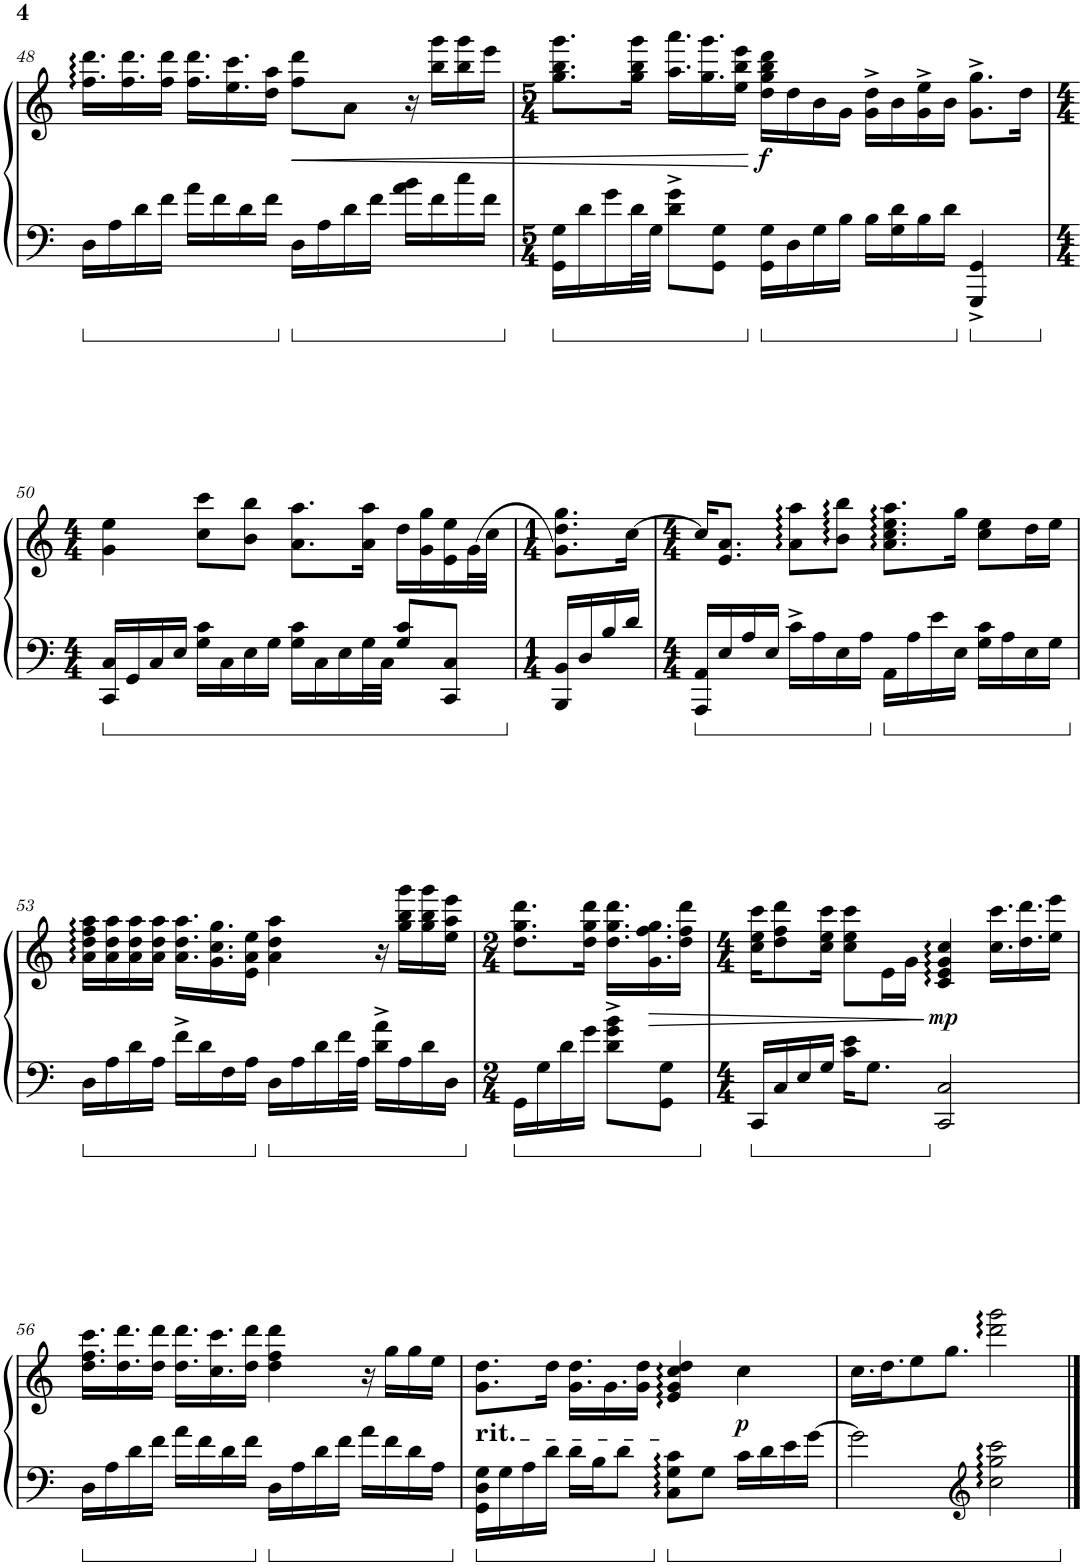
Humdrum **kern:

**kern	**kern	**dynam
*part1	*part1	*part1
*staff2	*staff1	*staff1/2
*I"钢琴	*	*
!!LO:PB:g=z
*clefF4	*clefG2	*
*k[]	*k[]	*
*M4/4	*M4/4	*
=48	=48	=48
16D\LL	16.ff\ 16.ddd\LL	.
16A\	.	.
.	16.ff\ 16.ddd\	.
16d\	.	.
16f\JJ	16ff\ 16ddd\JJ	.
16a\LL	16.ff\ 16.ddd\LL	.
16f\	.	.
.	16.ee\ 16.ccc\	.
16d\	.	.
16f\JJ	16dd\ 16aa\JJ	.
!	!	!LO:HP:b
16D\LL	8ff\ 8ddd\L	<
16A\	.	.
16d\	8a\J	.
16f\JJ	.	.
16a\ 16b\LL	16r	.
16f\	16bb\ 16ggg\LL	.
16cc\	16bb\ 16ggg\	.
16f\JJ	16eee\JJ	.
=49	=49	=49
*M5/4	*M5/4	*
16GG\ 16G\LL	8.gg\ 8.bb\ 8.ggg\L	.
16d\	.	.
16g\	.	.
32d\L	16gg\ 16bb\ 16ggg\Jk	.
32G\JJJ	.	.
8d\^ 8g\^L	16.aa\ 16.aaa\LL	.
.	16.gg\ 16.ggg\	.
8GG\ 8G\J	.	.
.	16ee\ 16bb\ 16eee\JJ	.
!	!	!LO:DY:n=1:b
16GG\ 16G\LL	16dd\ 16gg\ 16bb\ 16ddd\LL	[ f
16D\	16dd\	.
16G\	16b\	.
16B\JJ	16g\JJ	.
16B\LL	16g\^ 16dd\^LL	.
16G\ 16d\	16b\	.
16B\	16g\^ 16ee\^	.
16d\JJ	16b\JJ	.
4GGG/^ 4GG/^	8.g\^ 8.gg\^L	.
.	16dd\Jk	.
!!LO:LB:g=z
=50	=50	=50
*M4/4	*M4/4	*
16CC/ 16C/LL	4g\ 4ee\	.
16GG/	.	.
16C/	.	.
16E/JJ	.	.
16G\ 16c\LL	8cc\ 8ccc\L	.
16C\	.	.
16E\	8b\ 8bb\J	.
16G\JJ	.	.
16G\ 16c\LL	8.a\ 8.aa\L	.
16C\	.	.
16E\	.	.
32G\L	16a\ 16aa\Jk	.
32C\JJJ	.	.
8G/ 8c/L	16dd\LL	.
.	16g\ 16gg\	.
8CC/ 8C/J	16e\ 16ee\	.
.	[32g\L	.
.	32cc\JJJ	.
=51	=51	=51
*M1/4	*M1/4	*
16BBB/ 16BB/LL	8.g\] 8.dd\ 8.gg\L	.
16D/	.	.
16B/	.	.
16d/JJ	[16cc\Jk	.
=52	=52	=52
*M4/4	*M4/4	*
16AAA/ 16AA/LL	16cc/KL]	.
16E/	8.e/ 8.a/J	.
16A/	.	.
16E/JJ	.	.
16c^\LL	8a\ 8aa\L	.
16A\	.	.
16E\	8b\ 8bb\J	.
16A\JJ	.	.
16AA\LL	8.a\ 8.cc\ 8.ee\ 8.aa\L	.
16A\	.	.
16e\	.	.
16E\JJ	16gg\Jk	.
16G\ 16c\LL	8cc\ 8ee\L	.
16A\	.	.
16E\	16dd\L	.
16G\JJ	16ee\JJ	.
!!LO:LB:g=z
=53	=53	=53
16D\LL	16a\ 16dd\ 16ff\ 16aa\LL	.
16A\	16a\ 16dd\ 16aa\	.
16d\	16a\ 16dd\ 16aa\	.
16A\JJ	16a\ 16dd\ 16aa\JJ	.
16f^\LL	16.a\ 16.dd\ 16.aa\LL	.
16d\	.	.
.	16.g\ 16.cc\ 16.gg\	.
16F\	.	.
16A\JJ	16e\ 16a\ 16ee\JJ	.
16D\LL	4a\ 4dd\ 4aa\	.
16A\	.	.
16d\	.	.
32f\L	.	.
32A\JJJ	.	.
16d\^ 16a\^LL	16r	.
16A\	16gg\ 16bb\ 16ggg\LL	.
16d\	16gg\ 16bb\ 16ggg\	.
16D\JJ	16ee\ 16aa\ 16eee\JJ	.
=54	=54	=54
*M2/4	*M2/4	*
16GG\LL	8.dd\ 8.gg\ 8.ddd\L	.
16G\	.	.
16d\	.	.
16g\JJ	16dd\ 16gg\ 16ddd\Jk	.
8d\^ 8g\^ 8b\^L	16.dd\ 16.gg\ 16.ddd\LL	.
!	!	!LO:HP:b
.	16.g\ 16.ff\ 16.gg\	>
8GG\ 8G\J	.	.
.	16dd\ 16ff\ 16ddd\JJ	.
=55	=55	=55
*M4/4	*M4/4	*
16CC/LL	16cc\ 16ee\ 16ccc\KL	.
16C/	8dd\ 8ff\ 8ddd\	.
16E/	.	.
16G/JJ	16cc\ 16ee\ 16ccc\Jk	.
16c\ 16e\KL	8cc\ 8ee\ 8ccc\L	.
8.G\J	.	.
.	16e\L	.
.	16g\JJ	.
!	!	!LO:DY:n=1:b
2CC/ 2C/	4c/ 4e/ 4g/ 4cc/	] mp
.	16.cc\ 16.ccc\LL	.
.	16.dd\ 16.ddd\	.
.	16ee\ 16eee\JJ	.
!!LO:LB:g=z
=56	=56	=56
16D\LL	16.dd\ 16.ff\ 16.ccc\LL	.
16A\	.	.
.	16.dd\ 16.ddd\	.
16d\	.	.
16f\JJ	16dd\ 16ddd\JJ	.
16a\LL	16.dd\ 16.ddd\LL	.
16f\	.	.
.	16.cc\ 16.ccc\	.
16d\	.	.
16f\JJ	16dd\ 16ddd\JJ	.
16D\LL	4dd\ 4ff\ 4ddd\	.
16A\	.	.
16d\	.	.
16f\JJ	.	.
16a\LL	16r	.
16f\	16gg\LL	.
16d\	16gg\	.
16A\JJ	16ee\JJ	.
=57	=57	=57
!	!LO:TX:b:t=rit.	!
16GG\ 16D\ 16G\LL	8.g\ 8.dd\L	.
16G\	.	.
16A\	.	.
16d\JJ	16dd\Jk	.
16d\LL	16.g\ 16.dd\LL	.
16B\J	.	.
.	16.g\	.
8d\J	.	.
.	16g\ 16dd\JJ	.
8C\:: 8G\:: 8c\::L	4e/ 4g/ 4cc/ 4dd/	.
8G\J	.	.
!	!	!LO:DY:b
16c\LL	4cc\	p
16d\	.	.
16e\	.	.
[16g\JJ	.	.
=58	=58	=58
2g\]	16.cc\LL	.
.	16.dd\J	.
.	8ee\	.
.	8.gg\J	.
*clefG2	*	*
2cc\:: 2gg\:: 2ccc\::	2ddd\ 2ggg\	.
==	==	==
*-	*-	*-
